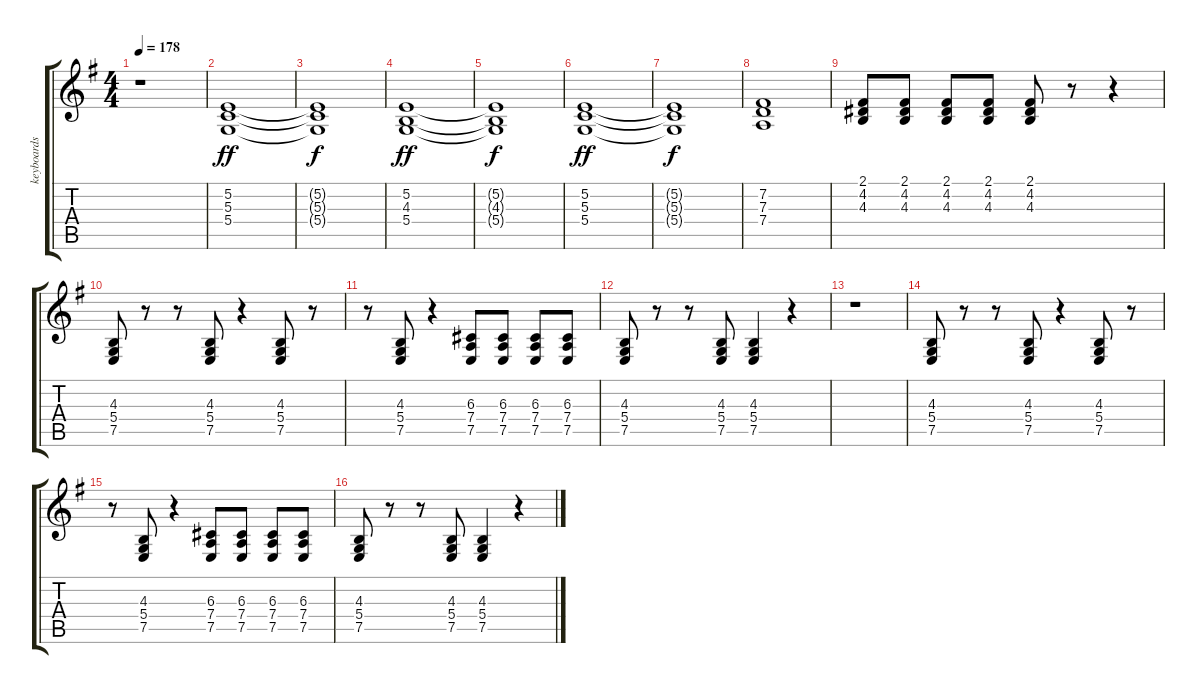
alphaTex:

\track ("keyboards" "keyboards") {instrument reedorgan}
\staff {score tabs}
\tuning (E4 B3 G3 D3 A2 E2) {hide}
\ts (4 4)
\tempo 178
\clef g2
\ks eminor
r.1{dy f} |
(5.2 5.3 5.4).1{dy ff} |
(5.2{t} 5.3{t} 5.4{t}).1{dy f} |
(5.2 4.3 5.4).1{dy ff} |
(5.2{t} 4.3{t} 5.4{t}).1{dy f} |
(5.2 5.3 5.4).1{dy ff} |
(5.2{t} 5.3{t} 5.4{t}).1{dy f} |
(7.2 7.3 7.4).1 |
(2.1 4.2 4.3).8 (2.1 4.2 4.3).8 (2.1 4.2 4.3).8 (2.1 4.2 4.3).8 (2.1 4.2 4.3).8 r.8 r.4 |
(4.3 5.4 7.5).8 r.8 r.8 (4.3 5.4 7.5).8 r.4 (4.3 5.4 7.5).8 r.8 |
r.8 (4.3 5.4 7.5).8 r.4 (6.3 7.4 7.5).8 (6.3 7.4 7.5).8 (6.3 7.4 7.5).8 (6.3 7.4 7.5).8 |
(4.3 5.4 7.5).8 r.8 r.8 (4.3 5.4 7.5).8 (4.3 5.4 7.5).4 r.4 |
r.1 |
(4.3 5.4 7.5).8 r.8 r.8 (4.3 5.4 7.5).8 r.4 (4.3 5.4 7.5).8 r.8 |
r.8 (4.3 5.4 7.5).8 r.4 (6.3 7.4 7.5).8 (6.3 7.4 7.5).8 (6.3 7.4 7.5).8 (6.3 7.4 7.5).8 |
(4.3 5.4 7.5).8 r.8 r.8 (4.3 5.4 7.5).8 (4.3 5.4 7.5).4 r.4
